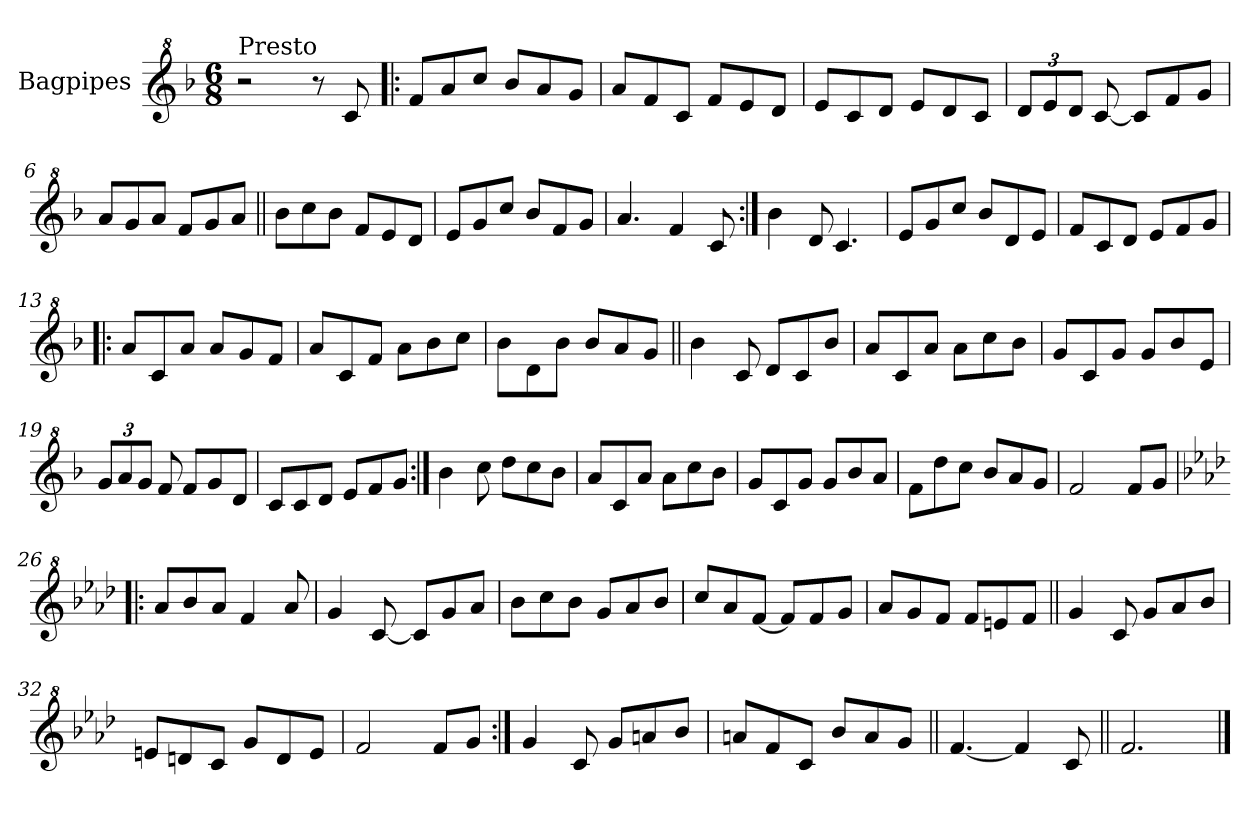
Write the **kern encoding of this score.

**kern
*part1
*staff1
*I"Bagpipes
*I'Bag
*clefG^2
*k[b-]
*F:
*M6/8
=1
!LO:TX:a:t=Presto
2r
8r
8cc/
=2!|:
8ff/L
8aa/
8ccc/J
8bb-/L
8aa/
8gg/J
=3
8aa/L
8ff/
8cc/J
8ff/L
8ee/
8dd/J
=4
8ee/L
8cc/
8dd/J
8ee/L
8dd/
8cc/J
=5
*Xbrackettup
12dd/L
12ee/
12dd/J
[8cc/
8cc/L]
8ff/
8gg/J
=6
8aa/L
8gg/
8aa/J
8ff/L
8gg/
8aa/J
=7||
8bb-\L
8ccc\
8bb-\J
8ff/L
8ee/
8dd/J
!!LO:LB:g=z
=8
8ee/L
8gg/
8ccc/J
8bb-/L
8ff/
8gg/J
=9
4.aa/
4ff/
8cc/
=10:|!
4bb-\
8dd/
4.cc/
=11
8ee/L
8gg/
8ccc/J
8bb-/L
8dd/
8ee/J
=12
8ff/L
8cc/
8dd/J
8ee/L
8ff/
8gg/J
=13!|:
8aa/L
8cc/
8aa/J
8aa/L
8gg/
8ff/J
=14
8aa/L
8cc/
8ff/J
8aa\L
8bb-\
8ccc\J
!!LO:LB:g=z
=15
8bb-\L
8dd\
8bb-\J
8bb-/L
8aa/
8gg/J
=16||
4bb-\
8cc/
8dd/L
8cc/
8bb-/J
=17
8aa/L
8cc/
8aa/J
8aa\L
8ccc\
8bb-\J
=18
8gg/L
8cc/
8gg/J
8gg/L
8bb-/
8ee/J
=19
12gg/L
12aa/
12gg/J
8ff/
8ff/L
8gg/
8dd/J
=20
8cc/L
8cc/
8dd/J
8ee/L
8ff/
8gg/J
=21:|!
4bb-\
8ccc\
8ddd\L
8ccc\
8bb-\J
!!LO:LB:g=z
=22
8aa/L
8cc/
8aa/J
8aa\L
8ccc\
8bb-\J
=23
8gg/L
8cc/
8gg/J
8gg/L
8bb-/
8aa/J
=24
8ff\L
8ddd\
8ccc\J
8bb-/L
8aa/
8gg/J
=25
2ff/
8ff/L
8gg/J
=26!|:
*k[b-e-a-d-]
*A-:
8aa-/L
8bb-/
8aa-/J
4ff/
8aa-/
=27
4gg/
[8cc/
8cc/L]
8gg/
8aa-/J
=28
8bb-\L
8ccc\
8bb-\J
8gg/L
8aa-/
8bb-/J
!!LO:LB:g=z
=29
8ccc/L
8aa-/
[8ff/J
8ff/L]
8ff/
8gg/J
=30
8aa-/L
8gg/
8ff/J
8ff/L
8een/
8ff/J
=31||
4gg/
8cc/
8gg/L
8aa-/
8bb-/J
=32
8een/L
8ddn/
8cc/J
8gg/L
8dd/
8ee/J
=33
2ff/
8ff/L
8gg/J
=34:|!
4gg/
8cc/
8gg/L
8aan/
8bb-/J
=35
8aan/L
8ff/
8cc/J
8bb-/L
8aa/
8gg/J
!!LO:LB:g=z
=36||
[4.ff/
4ff/]
8cc/
=37||
2.ff/
==
*-
